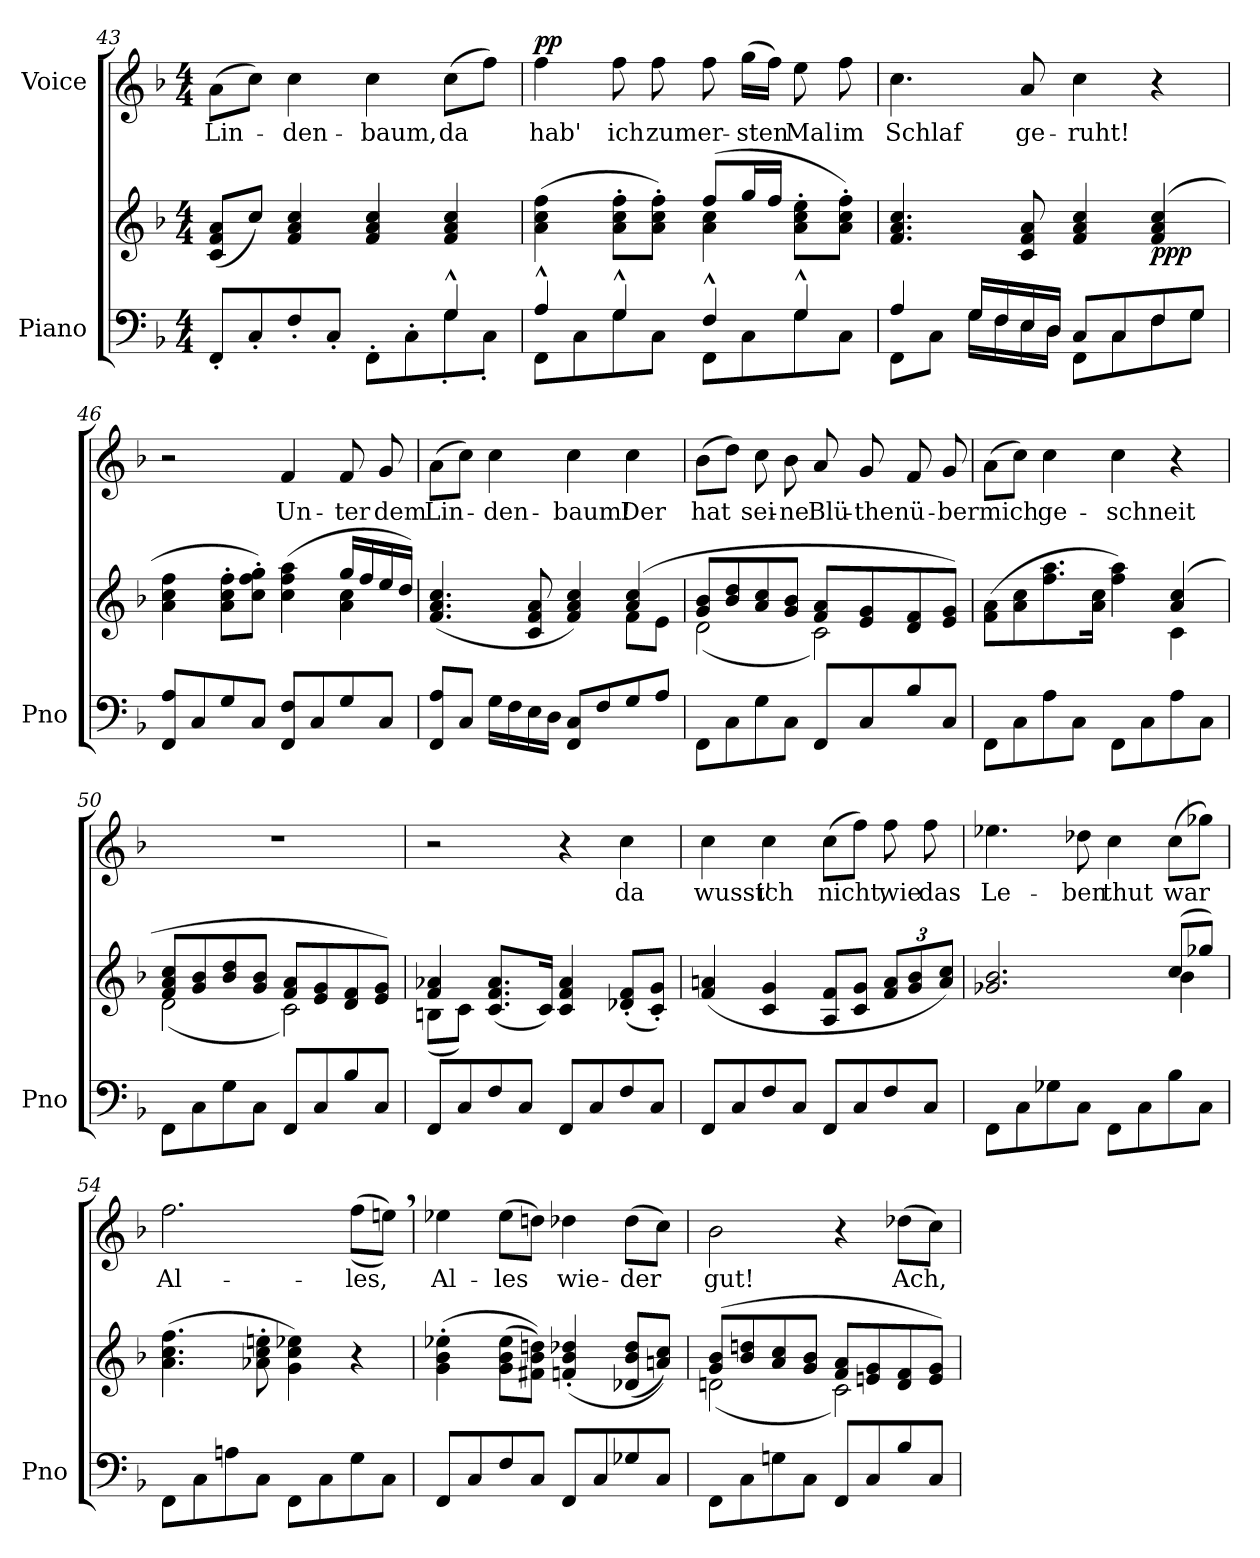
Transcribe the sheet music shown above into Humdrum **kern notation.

**kern	**kern	**dynam	**kern	**text	**dynam
*part2	*part2	*part2	*part1	*part1	*part1
*staff3	*staff2	*staff2/3	*staff1	*staff1	*staff1
*I"Piano	*	*	*I"Voice	*	*
*I'Pno	*	*	*	*	*
*clefF4	*clefG2	*	*clefG2	*	*
*k[b-]	*k[b-]	*	*k[b-]	*	*
*M4/4	*M4/4	*	*M4/4	*	*
=43	=43	=43	=43	=43	=43
*^	*	*	*	*	*
8FF'</L	2ryy	(8c/ 8f/ 8a/L	.	(8a\L	Lin-	.
8C'</	.	8cc/J)	.	8cc\J)	.	.
8F'</	.	4f/ 4a/ 4cc/	.	4cc\	-den-	.
8C'</J	.	.	.	.	.	.
4ryy	8FF'\L	4f/ 4a/ 4cc/	.	4cc\	-baum,	.
.	8C'\	.	.	.	.	.
4G^^/	8G'\	4f/ 4a/ 4cc/	.	(8cc\L	da	.
.	8C'\J	.	.	8ff\J)	.	.
=44	=44	=44	=44	=44	=44	=44
*	*	*^	*	*	*	*
!	!	!	!	!	!	!	!LO:DY:b
4A^^/	8FF\L	(4a\ 4cc\ 4ff\	2ryy	.	4ff\	hab'	pp
.	8C\	.	.	.	.	.	.
4G^^/	8G\	8a\'> 8cc\'> 8ff\'>L	.	.	8ff\	ich	.
.	8C\J	8a\'> 8cc\'> 8ff\'>J)	.	.	8ff\	zum	.
4F^^/	8FF\L	(8ff/L	4a\ 4cc\	.	8ff\	er-	.
.	8C\	16gg/L	.	.	(16gg\LL	-sten	.
.	.	16ff/JJ	.	.	16ff\JJ)	.	.
4G^^/	8G\	8a\'> 8cc\'> 8ee\'>L	4ryy	.	8ee\	Mal	.
.	8C\J	8a\'> 8cc\'> 8ff\'>J)	.	.	8ff\	im	.
*	*	*v	*v	*	*	*	*
=45	=45	=45	=45	=45	=45	=45
4A/	8FF\L	4.f/ 4.a/ 4.cc/	.	4.cc\	Schlaf	.
.	8C\J	.	.	.	.	.
16G/LL	16G\LL	.	.	.	.	.
16F/	16F\	.	.	.	.	.
16E/	16E\	8c/ 8f/ 8a/	.	8a/	ge-	.
16D/JJ	16D\JJ	.	.	.	.	.
8C/L	8FF\L	4f/ 4a/ 4cc/	.	4cc\	-ruht!	.
8C/	8C\	.	.	.	.	.
!	!	!	!LO:DY:b	!	!	!
8F/	8F\	(4f/ 4a/ 4cc/	ppp	4r	.	.
8G/J	8G\J	.	.	.	.	.
*v	*v	*	*	*	*	*
=46	=46	=46	=46	=46	=46
*	*^	*	*	*	*
8FF/ 8A/L	4a\ 4cc\ 4ff\	2.ryy	.	2r	.	.
8C/	.	.	.	.	.	.
8G/	8a\'> 8cc\'> 8ff\'>L	.	.	.	.	.
8C/J	8cc\'> 8ff\'> 8gg\'>J)	.	.	.	.	.
8FF/ 8F/L	(4cc\ 4ff\ 4aa\	.	.	4f/	Un-	.
8C/	.	.	.	.	.	.
8G/	16gg/LL	4a\ 4cc\	.	8f/	-ter	.
.	16ff/	.	.	.	.	.
8C/J	16ee/	.	.	8g/	dem	.
.	16dd/JJ)	.	.	.	.	.
=47	=47	=47	=47	=47	=47	=47
8FF/ 8A/L	(4.f/ 4.a/ 4.cc/	2.ryy	.	(8a\L	Lin-	.
8C/J	.	.	.	8cc\J)	.	.
16G\LL	.	.	.	4cc\	-den-	.
16F\	.	.	.	.	.	.
16E\	8c/ 8f/ 8a/	.	.	.	.	.
16D\JJ	.	.	.	.	.	.
8FF/ 8C/L	4f/ 4a/ 4cc/)	.	.	4cc\	-baum!	.
8F/	.	.	.	.	.	.
8G/	(4a/ 4cc/	8f\L	.	4cc\	Der	.
8A/J	.	8e\J	.	.	.	.
=48	=48	=48	=48	=48	=48	=48
8FF\L	8g/ 8b-/L	(2d\	.	(8b-\L	hat	.
8C\	8b-/ 8dd/	.	.	8dd\J)	.	.
8G\	8a/ 8cc/	.	.	8cc\	sei-	.
8C\J	8g/ 8b-/J	.	.	8b-\	-ne	.
8FF/L	8f/ 8a/L	2c\)	.	8a/	Blü-	.
8C/	8e/ 8g/	.	.	8g/	-then	.
8B-/	8d/ 8f/	.	.	8f/	ü-	.
8C/J	8e/ 8g/J)	.	.	8g/	-ber	.
=49	=49	=49	=49	=49	=49	=49
8FF\L	(8f\ 8a\L	2ryy	.	(8a\L	mich	.
8C\	8a\ 8cc\	.	.	8cc\J)	.	.
8A\	8.ff\ 8.aa\	.	.	4cc\	ge-	.
8C\J	.	.	.	.	.	.
.	16a\ 16cc\Jk	.	.	.	.	.
8FF\L	4ff\ 4aa\)	4ryy	.	4cc\	-schneit	.
8C\	.	.	.	.	.	.
8A\	(4a/ 4cc/	4c\	.	4r	.	.
8C\J	.	.	.	.	.	.
=50	=50	=50	=50	=50	=50	=50
8FF\L	8f/ 8a/ 8cc/L	(2d\	.	1r	.	.
8C\	8g/ 8b-/	.	.	.	.	.
8G\	8b-/ 8dd/	.	.	.	.	.
8C\J	8g/ 8b-/J	.	.	.	.	.
8FF/L	8f/ 8a/L	2c\)	.	.	.	.
8C/	8e/ 8g/	.	.	.	.	.
8B-/	8d/ 8f/	.	.	.	.	.
8C/J	8e/ 8g/J)	.	.	.	.	.
=51	=51	=51	=51	=51	=51	=51
8FF/L	4f/ 4a-X/	(8Bn\L	.	2r	.	.
8C/	.	8c\J)	.	.	.	.
8F/	(8.c/ 8.f/ 8.a-/L	4ryy	.	.	.	.
8C/J	.	.	.	.	.	.
.	16c/Jk)	.	.	.	.	.
8FF/L	4c/ 4f/ 4a-/	2ryy	.	4r	.	.
8C/	.	.	.	.	.	.
8F/	(8d-X/' 8f/'L	.	.	4cc\	da	.
8C/J	8c/' 8g/'J)	.	.	.	.	.
*	*v	*v	*	*	*	*
=52	=52	=52	=52	=52	=52
8FF/L	(4f/ 4an/	.	4cc\	wusst'	.
8C/	.	.	.	.	.
8F/	4c/ 4g/	.	4cc\	ich	.
8C/J	.	.	.	.	.
8FF/L	8A/ 8f/L	.	(8cc\L	nicht,	.
8C/	8c/ 8g/J	.	8ff\J)	.	.
8F/	12f/ 12a/L	.	8ff\	wie	.
.	12g/ 12b-/	.	.	.	.
8C/J	.	.	8ff\	das	.
.	12a/ 12cc/J)	.	.	.	.
=53	=53	=53	=53	=53	=53
*	*^	*	*	*	*
8FF\L	2.g-X/ 2.b-/	2.ryy	.	4.ee-X\	Le-	.
8C\	.	.	.	.	.	.
8G-X\	.	.	.	.	.	.
8C\J	.	.	.	8dd-X\	-ben	.
8FF\L	.	.	.	4cc\	thut	.
8C\	.	.	.	.	.	.
8B-\	(8cc/L	4b-\	.	(8cc\L	war	.
8C\J	8gg-X/J)	.	.	8gg-X\J)	.	.
*	*v	*v	*	*	*	*
=54	=54	=54	=54	=54	=54
8FF\L	(4.a\ 4.cc\ 4.ff\	.	2.ff\	Al-	.
8C\	.	.	.	.	.
8An\	.	.	.	.	.
8C\J	8a-X\' 8cc\' 8een\'	.	.	.	.
8FF\L	4g\ 4cc\ 4ee-X\)	.	.	.	.
8C\	.	.	.	.	.
8G\	4r	.	((8ff\L	-les,	.
8C\J	.	.	8een,\J))	.	.
=55	=55	=55	=55	=55	=55
8FF/L	(4g\' 4b-\' 4ee-X\'	.	4ee-X\	Al-	.
8C/	.	.	.	.	.
8F/	(8g\ 8b-\ 8ee-\L	.	(8ee-\L	-les	.
8C/J	8f#X\ 8b-\ 8ddn\J))	.	8ddn\J)	.	.
8FF/L	(4fn/' 4b-/' 4dd-X/'	.	4dd-X\	wie-	.
8C/	.	.	.	.	.
8G-X/	(8d-X/ 8b-/ 8dd-/L	.	(8dd-\L	-der	.
8C/J	8an/ 8cc/J))	.	8cc\J)	.	.
=56	=56	=56	=56	=56	=56
*	*^	*	*	*	*
8FF\L	(8g/ 8b-/L	(2dn\	.	2b-\	gut!	.
8C\	8b-/ 8ddn/	.	.	.	.	.
8Gn\	8a/ 8cc/	.	.	.	.	.
8C\J	8g/ 8b-/J	.	.	.	.	.
8FF/L	8f/ 8a/L	2c\)	.	4r	.	.
8C/	8en/ 8g/	.	.	.	.	.
8B-/	8d/ 8f/	.	.	(8dd-X\L	Ach,	.
8C/J	8e/ 8g/J)	.	.	8cc\J)	.	.
*	*v	*v	*	*	*	*
=	=	=	=	=	=
*-	*-	*-	*-	*-	*-
